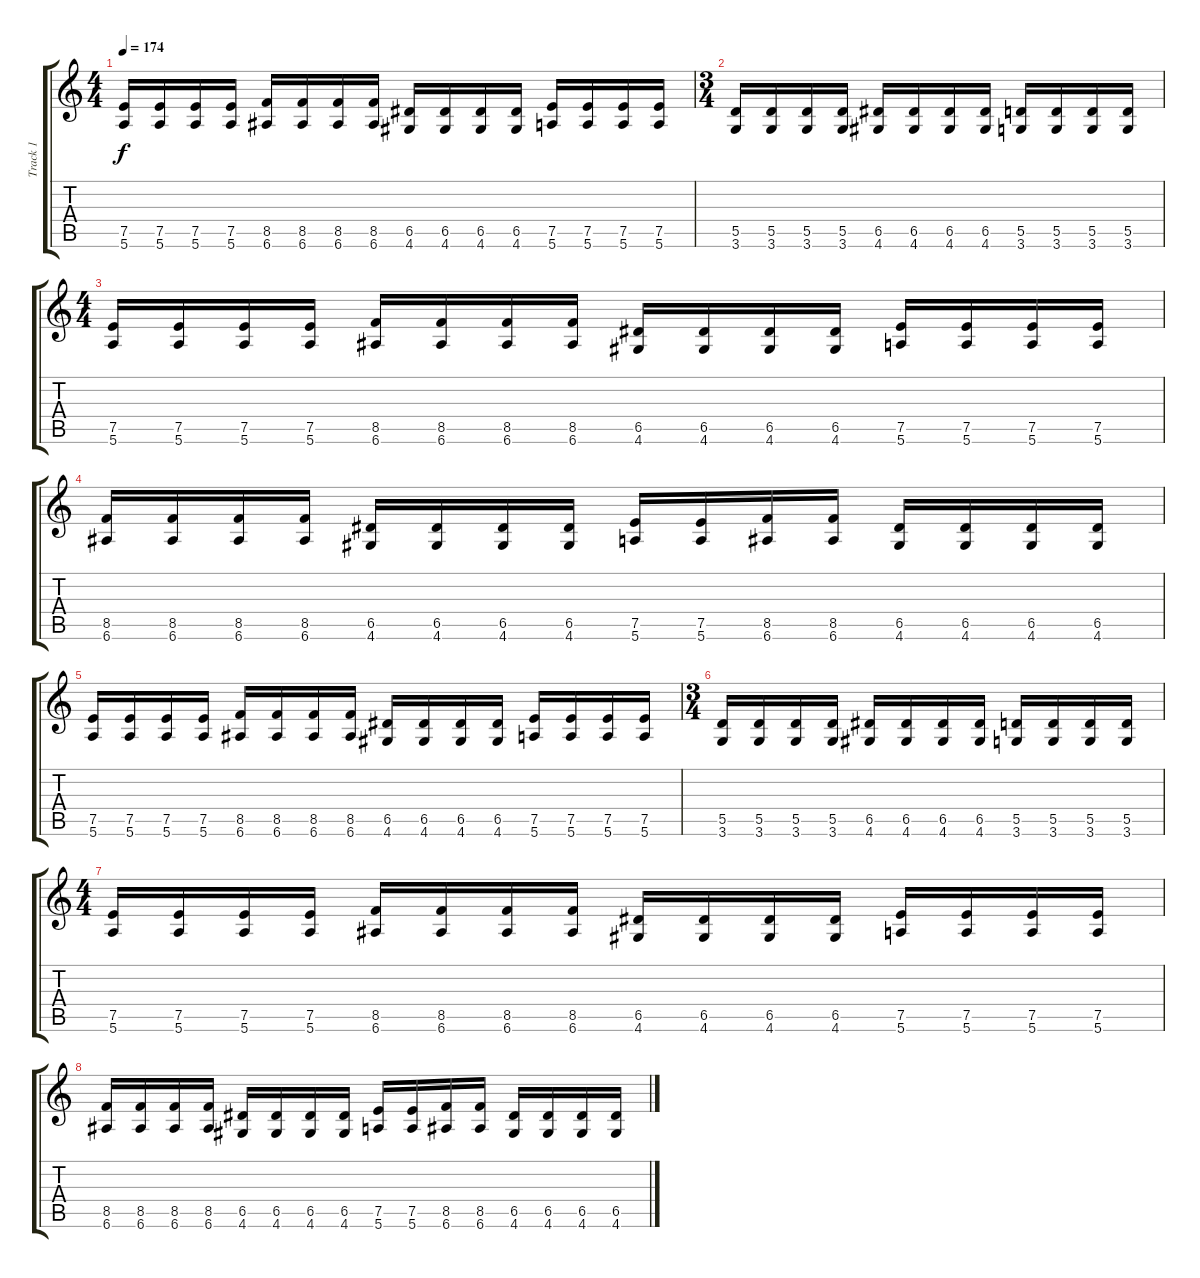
\track ("Track 1" "Track 1") {instrument distortionguitar}
\staff {score tabs}
\tuning (E4 B3 G3 D3 A2 E2) {hide}
\ts (4 4)
\tempo 174
\clef g2
\ks c
(7.5 5.6).16{dy f} (7.5 5.6).16 (7.5 5.6).16 (7.5 5.6).16 (8.5 6.6).16 (8.5 6.6).16 (8.5 6.6).16 (8.5 6.6).16 (6.5 4.6).16 (6.5 4.6).16 (6.5 4.6).16 (6.5 4.6).16 (7.5 5.6).16 (7.5 5.6).16 (7.5 5.6).16 (7.5 5.6).16 |
\ts (3 4)
(5.5 3.6).16 (5.5 3.6).16 (5.5 3.6).16 (5.5 3.6).16 (6.5 4.6).16 (6.5 4.6).16 (6.5 4.6).16 (6.5 4.6).16 (5.5 3.6).16 (5.5 3.6).16 (5.5 3.6).16 (5.5 3.6).16 |
\ts (4 4)
(7.5 5.6).16 (7.5 5.6).16 (7.5 5.6).16 (7.5 5.6).16 (8.5 6.6).16 (8.5 6.6).16 (8.5 6.6).16 (8.5 6.6).16 (6.5 4.6).16 (6.5 4.6).16 (6.5 4.6).16 (6.5 4.6).16 (7.5 5.6).16 (7.5 5.6).16 (7.5 5.6).16 (7.5 5.6).16 |
(8.5 6.6).16 (8.5 6.6).16 (8.5 6.6).16 (8.5 6.6).16 (6.5 4.6).16 (6.5 4.6).16 (6.5 4.6).16 (6.5 4.6).16 (7.5 5.6).16 (7.5 5.6).16 (8.5 6.6).16 (8.5 6.6).16 (6.5 4.6).16 (6.5 4.6).16 (6.5 4.6).16 (6.5 4.6).16 |
(7.5 5.6).16 (7.5 5.6).16 (7.5 5.6).16 (7.5 5.6).16 (8.5 6.6).16 (8.5 6.6).16 (8.5 6.6).16 (8.5 6.6).16 (6.5 4.6).16 (6.5 4.6).16 (6.5 4.6).16 (6.5 4.6).16 (7.5 5.6).16 (7.5 5.6).16 (7.5 5.6).16 (7.5 5.6).16 |
\ts (3 4)
(5.5 3.6).16 (5.5 3.6).16 (5.5 3.6).16 (5.5 3.6).16 (6.5 4.6).16 (6.5 4.6).16 (6.5 4.6).16 (6.5 4.6).16 (5.5 3.6).16 (5.5 3.6).16 (5.5 3.6).16 (5.5 3.6).16 |
\ts (4 4)
(7.5 5.6).16 (7.5 5.6).16 (7.5 5.6).16 (7.5 5.6).16 (8.5 6.6).16 (8.5 6.6).16 (8.5 6.6).16 (8.5 6.6).16 (6.5 4.6).16 (6.5 4.6).16 (6.5 4.6).16 (6.5 4.6).16 (7.5 5.6).16 (7.5 5.6).16 (7.5 5.6).16 (7.5 5.6).16 |
(8.5 6.6).16 (8.5 6.6).16 (8.5 6.6).16 (8.5 6.6).16 (6.5 4.6).16 (6.5 4.6).16 (6.5 4.6).16 (6.5 4.6).16 (7.5 5.6).16 (7.5 5.6).16 (8.5 6.6).16 (8.5 6.6).16 (6.5 4.6).16 (6.5 4.6).16 (6.5 4.6).16 (6.5 4.6).16
